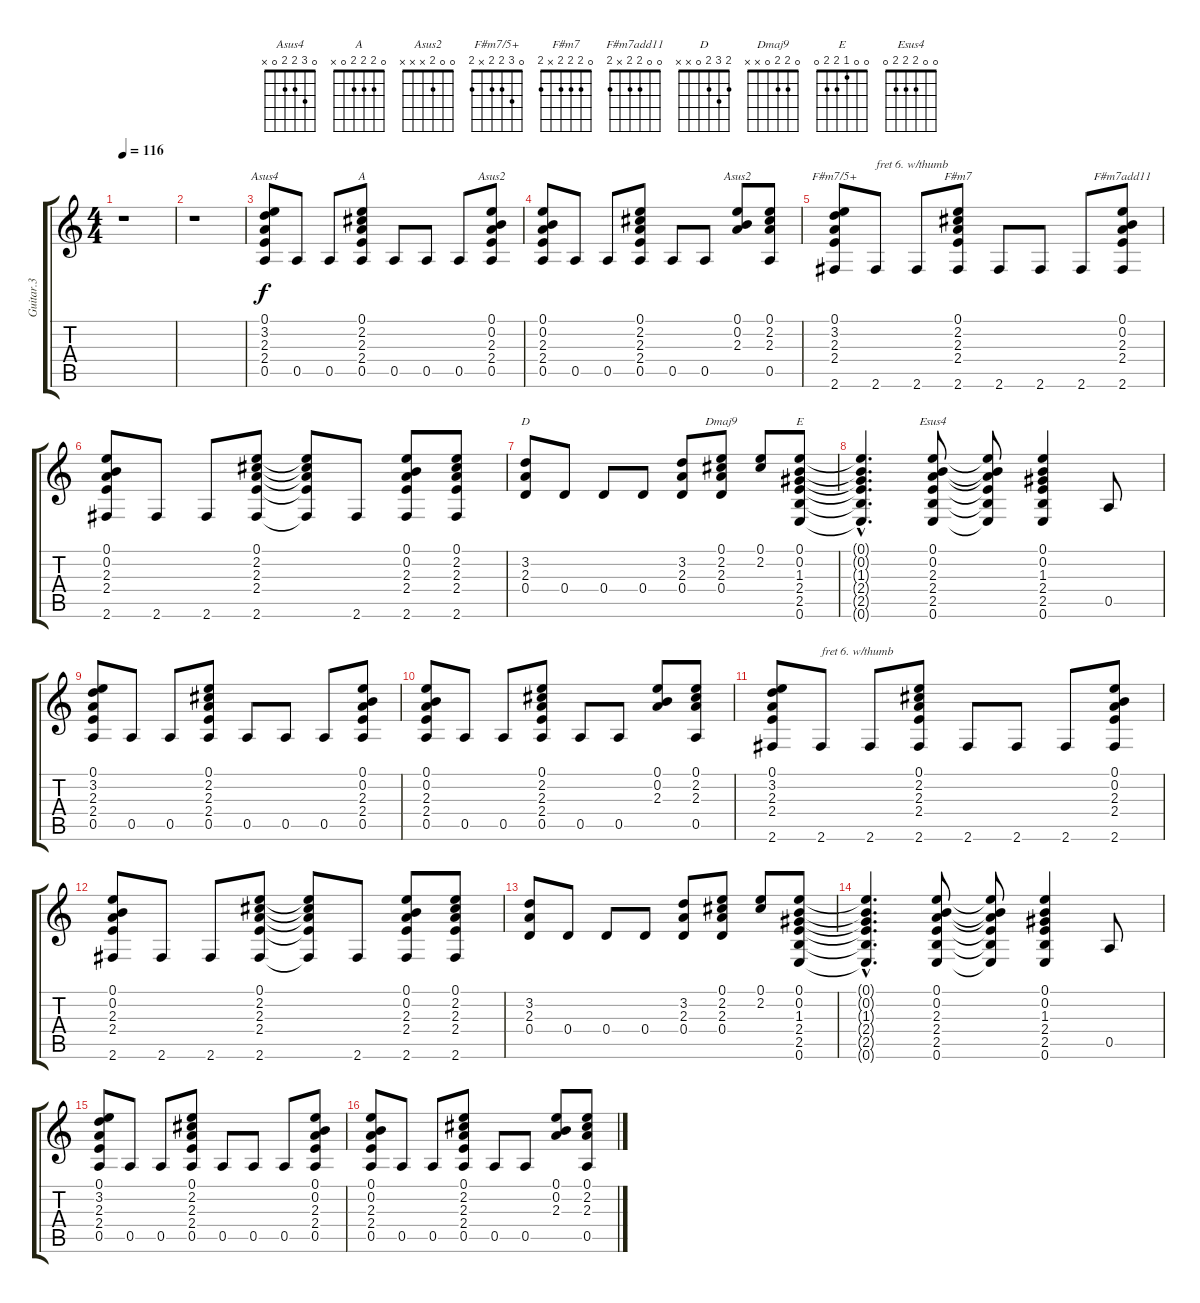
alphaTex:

\track ("Guitar.3" "Guitar.3") {instrument acousticguitarsteel}
\staff {score tabs}
\tuning (E4 B3 G3 D3 A2 E2) {hide}
\chord ("Asus4" 0 3 2 2 0 x)
\chord ("A" 0 2 2 2 0 x)
\chord ("Asus2" 0 0 2 2 0 x)
\chord ("Asus2" 0 0 2 x x x)
\chord ("F#m7/5+" 0 3 2 2 x 2)
\chord ("F#m7" 0 2 2 2 x 2)
\chord ("F#m7add11" 0 0 2 2 x 2)
\chord ("D" 2 3 2 0 x x)
\chord ("Dmaj9" 0 2 2 0 x x)
\chord ("E" 0 0 1 2 2 0)
\chord ("Esus4" 0 0 2 2 2 0)
\ts (4 4)
\tempo 116
\clef g2
\ks c
r.1{dy f} |
r.1 |
(0.1 3.2 2.3 2.4 0.5).8{ch "Asus4"} 0.5.8 0.5.8 (0.1 2.2 2.3 2.4 0.5).8{ch "A"} 0.5.8 0.5.8 0.5.8 (0.1 0.2 2.3 2.4 0.5).8{ch "Asus2"} |
(0.1 0.2 2.3 2.4 0.5).8 0.5.8 0.5.8 (0.1 2.2 2.3 2.4 0.5).8 0.5.8 0.5.8 (0.1 0.2 2.3).8{ch "Asus2"} (0.1 2.2 2.3 0.5).8 |
(0.1 3.2 2.3 2.4 2.6).8{ch "F#m7/5+"} 2.6.8{txt "fret 6. w/thumb"} 2.6.8 (0.1 2.2 2.3 2.4 2.6).8{ch "F#m7"} 2.6.8 2.6.8 2.6.8 (0.1 0.2 2.3 2.4 2.6).8{ch "F#m7add11"} |
(0.1 0.2 2.3 2.4 2.6).8 2.6.8 2.6.8 (0.1 2.2 2.3 2.4 2.6).8 (0.1{t} 2.2{t} 2.3{t} 2.4{t} 2.6{t}).8 2.6.8 (0.1 0.2 2.3 2.4 2.6).8 (0.1 2.2 2.3 2.4 2.6).8 |
(3.2 2.3 0.4).8{ch "D"} 0.4.8 0.4.8 0.4.8 (3.2 2.3 0.4).8 (0.1 2.2 2.3 0.4).8{ch "Dmaj9"} (0.1 2.2).8 (0.1 0.2 1.3 2.4 2.5 0.6).8{ch "E"} |
(0.1{hac t} 0.2{hac t} 1.3{hac t} 2.4{hac t} 2.5{hac t} 0.6{hac t}).4{d} (0.1 0.2 2.3 2.4 2.5 0.6).8{ch "Esus4"} (0.1{t} 0.2{t} 2.3{t} 2.4{t} 2.5{t} 0.6{t}).8 (0.1 0.2 1.3 2.4 2.5 0.6).4 0.5.8 |
(0.1 3.2 2.3 2.4 0.5).8 0.5.8 0.5.8 (0.1 2.2 2.3 2.4 0.5).8 0.5.8 0.5.8 0.5.8 (0.1 0.2 2.3 2.4 0.5).8 |
(0.1 0.2 2.3 2.4 0.5).8 0.5.8 0.5.8 (0.1 2.2 2.3 2.4 0.5).8 0.5.8 0.5.8 (0.1 0.2 2.3).8 (0.1 2.2 2.3 0.5).8 |
(0.1 3.2 2.3 2.4 2.6).8 2.6.8{txt "fret 6. w/thumb"} 2.6.8 (0.1 2.2 2.3 2.4 2.6).8 2.6.8 2.6.8 2.6.8 (0.1 0.2 2.3 2.4 2.6).8 |
(0.1 0.2 2.3 2.4 2.6).8 2.6.8 2.6.8 (0.1 2.2 2.3 2.4 2.6).8 (0.1{t} 2.2{t} 2.3{t} 2.4{t} 2.6{t}).8 2.6.8 (0.1 0.2 2.3 2.4 2.6).8 (0.1 2.2 2.3 2.4 2.6).8 |
(3.2 2.3 0.4).8 0.4.8 0.4.8 0.4.8 (3.2 2.3 0.4).8 (0.1 2.2 2.3 0.4).8 (0.1 2.2).8 (0.1 0.2 1.3 2.4 2.5 0.6).8 |
(0.1{hac t} 0.2{hac t} 1.3{hac t} 2.4{hac t} 2.5{hac t} 0.6{hac t}).4{d} (0.1 0.2 2.3 2.4 2.5 0.6).8 (0.1{t} 0.2{t} 2.3{t} 2.4{t} 2.5{t} 0.6{t}).8 (0.1 0.2 1.3 2.4 2.5 0.6).4 0.5.8 |
(0.1 3.2 2.3 2.4 0.5).8 0.5.8 0.5.8 (0.1 2.2 2.3 2.4 0.5).8 0.5.8 0.5.8 0.5.8 (0.1 0.2 2.3 2.4 0.5).8 |
(0.1 0.2 2.3 2.4 0.5).8 0.5.8 0.5.8 (0.1 2.2 2.3 2.4 0.5).8 0.5.8 0.5.8 (0.1 0.2 2.3).8 (0.1 2.2 2.3 0.5).8
